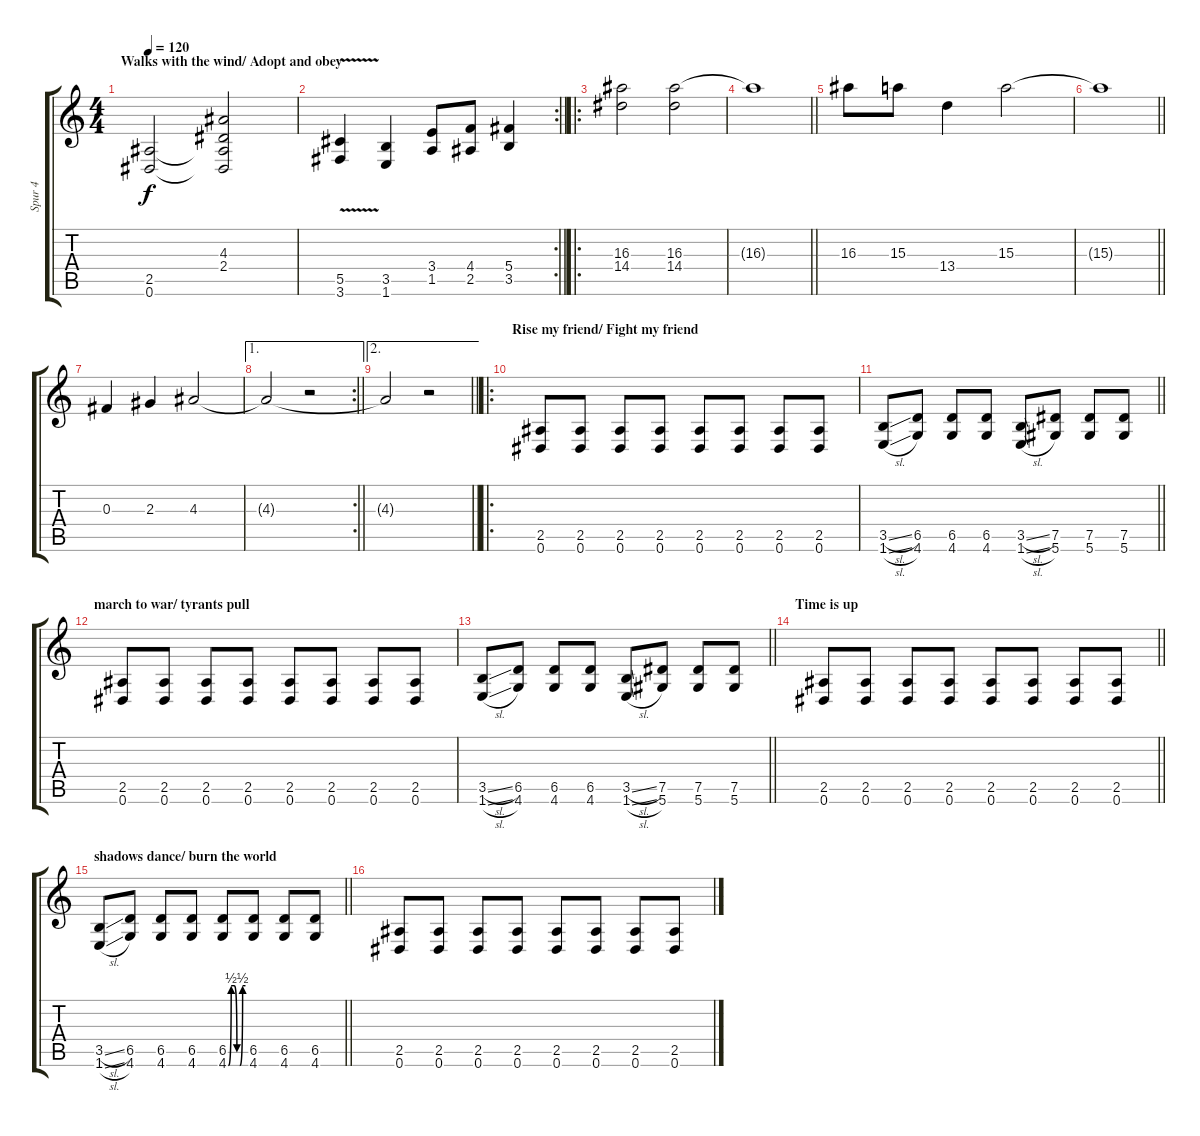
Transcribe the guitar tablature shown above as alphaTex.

\track ("Spur 4" "Spur 4") {instrument distortionguitar}
\staff {score tabs}
\tuning (Eb4 Bb3 Gb3 Db3 Ab2 Eb2) {hide}
\ts (4 4)
\section ("" "Walks with the wind/ Adopt and obey")
\tempo 120
\clef g2
\ks c
(2.5 0.6).2{dy f} (4.3 2.4 2.5{t} 0.6{t}).2 |
\rc 2
\barLineRight lightlight
(5.5{v} 3.6{v}).4 (3.5 1.6).4 (3.4 1.5).8 (4.4 2.5).8 (5.4 3.5).4 |
\ro
(16.3 14.4).2{volume 16 balance 8} (16.3 14.4).2 |
\barLineRight lightlight
16.3{t}.1 |
16.3.8 15.3.8 13.4.4 15.3.2 |
\barLineRight lightlight
15.3{t}.1 |
0.3.4 2.3.4 4.3.2 |
\ae 1
\rc 2
\barLineRight lightlight
4.3{t}.2 r.2 |
\ae 2
\barLineRight lightlight
4.3{t}.2 r.2 |
\ro
\section ("" "Rise my friend/ Fight my friend")
(2.5 0.6).8 (2.5 0.6).8 (2.5 0.6).8 (2.5 0.6).8 (2.5 0.6).8 (2.5 0.6).8 (2.5 0.6).8 (2.5 0.6).8 |
\barLineRight lightlight
(3.5{sl} 1.6{sl}).8 (6.5 4.6).8 (6.5 4.6).8 (6.5 4.6).8 (3.5{sl} 1.6{sl}).8 (7.5 5.6).8 (7.5 5.6).8 (7.5 5.6).8 |
\section ("" "march to war/ tyrants pull")
(2.5 0.6).8 (2.5 0.6).8 (2.5 0.6).8 (2.5 0.6).8 (2.5 0.6).8 (2.5 0.6).8 (2.5 0.6).8 (2.5 0.6).8 |
\barLineRight lightlight
(3.5{sl} 1.6{sl}).8 (6.5 4.6).8 (6.5 4.6).8 (6.5 4.6).8 (3.5{sl} 1.6{sl}).8 (7.5 5.6).8 (7.5 5.6).8 (7.5 5.6).8 |
\section ("" "Time is up")
\barLineRight lightlight
(2.5 0.6).8 (2.5 0.6).8 (2.5 0.6).8 (2.5 0.6).8 (2.5 0.6).8 (2.5 0.6).8 (2.5 0.6).8 (2.5 0.6).8 |
\section ("" "shadows dance/ burn the world")
\barLineRight lightlight
(3.5{sl} 1.6{sl}).8 (6.5 4.6).8 (6.5 4.6).8 (6.5 4.6).8 (6.5 4.6{be (custom 0 0 10 2 20 2 30 0 40 0 50 2 60 2)}).8 (6.5 4.6).8 (6.5 4.6).8 (6.5 4.6).8 |
\section ("" "")
(2.5 0.6).8 (2.5 0.6).8 (2.5 0.6).8 (2.5 0.6).8 (2.5 0.6).8 (2.5 0.6).8 (2.5 0.6).8 (2.5 0.6).8
